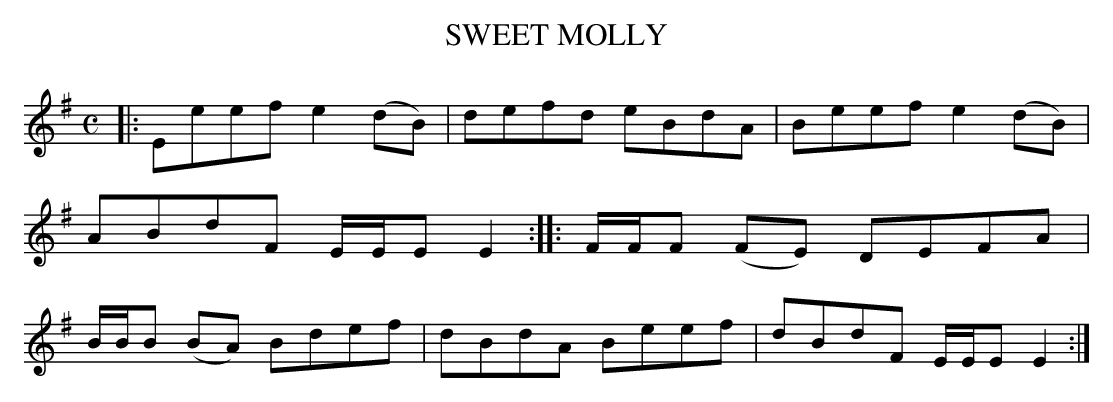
X:1
T: SWEET MOLLY
M: C
L: 1/8
K: Em
|:\
Eeef e2(dB) | defd eBdA |\
Beef e2(dB) | ABdF E/E/E E2 ::\
F/F/F (FE) DEFA | B/B/B (BA) Bdef |\
dBdA Beef | dBdF E/E/E E2 :|
